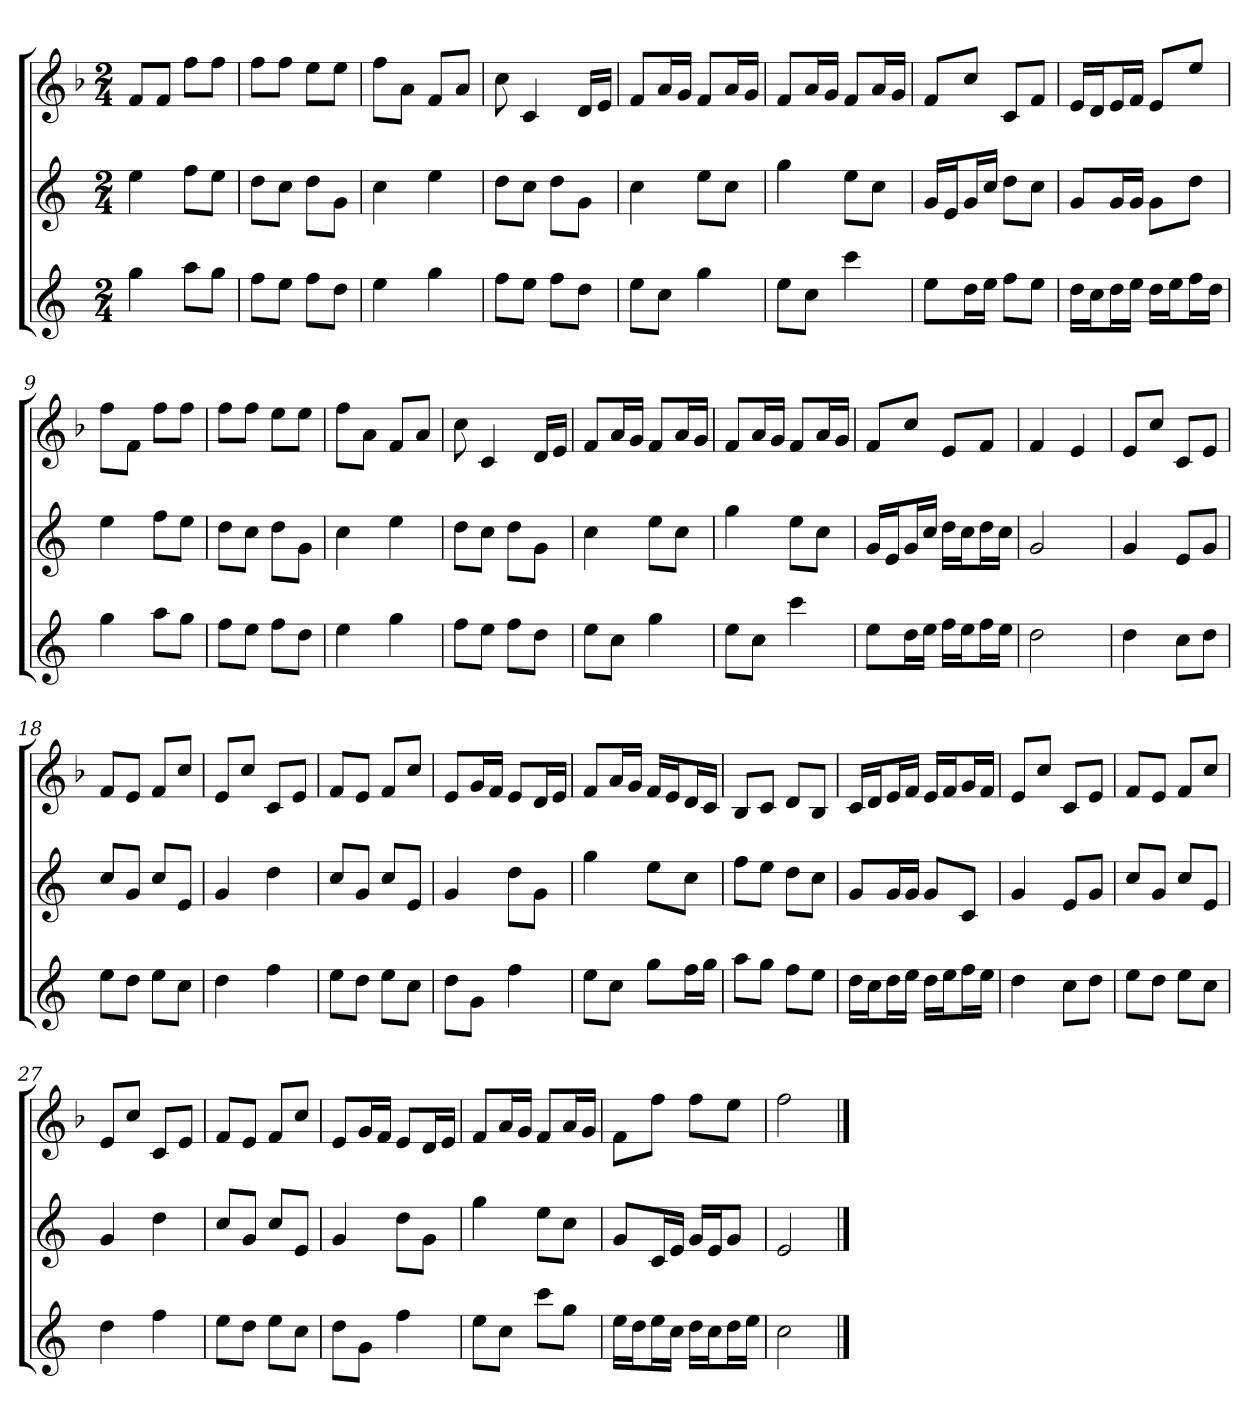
**kern	**kern	**kern
*part3	*part2	*part1
*staff3	*staff2	*staff1
*k[]	*k[]	*k[b-]
*M2/4	*M2/4	*M2/4
=1	=1	=1
4gg	4ee	8fL
.	.	8fJ
8aaL	8ffL	8ffL
8ggJ	8eeJ	8ffJ
=2	=2	=2
8ffL	8ddL	8ffL
8eeJ	8ccJ	8ffJ
8ffL	8ddL	8eeL
8ddJ	8gJ	8eeJ
=3	=3	=3
4ee	4cc	8ffL
.	.	8aJ
4gg	4ee	8fL
.	.	8aJ
=4	=4	=4
8ffL	8ddL	8cc
8eeJ	8ccJ	4c
8ffL	8ddL	.
8ddJ	8gJ	16dLL
.	.	16eJJ
=5	=5	=5
8eeL	4cc	8fL
8ccJ	.	16aL
.	.	16gJJ
4gg	8eeL	8fL
.	8ccJ	16aL
.	.	16gJJ
=6	=6	=6
8eeL	4gg	8fL
8ccJ	.	16aL
.	.	16gJJ
4ccc	8eeL	8fL
.	8ccJ	16aL
.	.	16gJJ
=7	=7	=7
8eeL	16gLL	8fL
.	16eJ	.
16ddL	16gL	8ccJ
16eeJJ	16ccJJ	.
8ffL	8ddL	8cL
8eeJ	8ccJ	8fJ
=8	=8	=8
16ddLL	8gL	16eLL
16ccJ	.	16dJ
16ddL	16gL	16eL
16eeJJ	16gJJ	16fJJ
16ddLL	8gL	8eL
16eeJ	.	.
16ffL	8ddJ	8eeJ
16ddJJ	.	.
=9	=9	=9
4gg	4ee	8ffL
.	.	8fJ
8aaL	8ffL	8ffL
8ggJ	8eeJ	8ffJ
=10	=10	=10
8ffL	8ddL	8ffL
8eeJ	8ccJ	8ffJ
8ffL	8ddL	8eeL
8ddJ	8gJ	8eeJ
=11	=11	=11
4ee	4cc	8ffL
.	.	8aJ
4gg	4ee	8fL
.	.	8aJ
=12	=12	=12
8ffL	8ddL	8cc
8eeJ	8ccJ	4c
8ffL	8ddL	.
8ddJ	8gJ	16dLL
.	.	16eJJ
=13	=13	=13
8eeL	4cc	8fL
8ccJ	.	16aL
.	.	16gJJ
4gg	8eeL	8fL
.	8ccJ	16aL
.	.	16gJJ
=14	=14	=14
8eeL	4gg	8fL
8ccJ	.	16aL
.	.	16gJJ
4ccc	8eeL	8fL
.	8ccJ	16aL
.	.	16gJJ
=15	=15	=15
8eeL	16gLL	8fL
.	16eJ	.
16ddL	16gL	8ccJ
16eeJJ	16ccJJ	.
16ffLL	16ddLL	8eL
16eeJ	16ccJ	.
16ffL	16ddL	8fJ
16eeJJ	16ccJJ	.
=16	=16	=16
2dd	2g	4f
.	.	4e
=17	=17	=17
4dd	4g	8eL
.	.	8ccJ
8ccL	8eL	8cL
8ddJ	8gJ	8eJ
=18	=18	=18
8eeL	8ccL	8fL
8ddJ	8gJ	8eJ
8eeL	8ccL	8fL
8ccJ	8eJ	8ccJ
=19	=19	=19
4dd	4g	8eL
.	.	8ccJ
4ff	4dd	8cL
.	.	8eJ
=20	=20	=20
8eeL	8ccL	8fL
8ddJ	8gJ	8eJ
8eeL	8ccL	8fL
8ccJ	8eJ	8ccJ
=21	=21	=21
8ddL	4g	8eL
8gJ	.	16gL
.	.	16fJJ
4ff	8ddL	8eL
.	8gJ	16dL
.	.	16eJJ
=22	=22	=22
8eeL	4gg	8fL
8ccJ	.	16aL
.	.	16gJJ
8ggL	8eeL	16fLL
.	.	16eJ
16ffL	8ccJ	16dL
16ggJJ	.	16cJJ
=23	=23	=23
8aaL	8ffL	8B-L
8ggJ	8eeJ	8cJ
8ffL	8ddL	8dL
8eeJ	8ccJ	8B-J
=24	=24	=24
16ddLL	8gL	16cLL
16ccJ	.	16dJ
16ddL	16gL	16eL
16eeJJ	16gJJ	16fJJ
16ddLL	8gL	16eLL
16eeJ	.	16fJ
16ffL	8cJ	16gL
16eeJJ	.	16fJJ
=25	=25	=25
4dd	4g	8eL
.	.	8ccJ
8ccL	8eL	8cL
8ddJ	8gJ	8eJ
=26	=26	=26
8eeL	8ccL	8fL
8ddJ	8gJ	8eJ
8eeL	8ccL	8fL
8ccJ	8eJ	8ccJ
=27	=27	=27
4dd	4g	8eL
.	.	8ccJ
4ff	4dd	8cL
.	.	8eJ
=28	=28	=28
8eeL	8ccL	8fL
8ddJ	8gJ	8eJ
8eeL	8ccL	8fL
8ccJ	8eJ	8ccJ
=29	=29	=29
8ddL	4g	8eL
8gJ	.	16gL
.	.	16fJJ
4ff	8ddL	8eL
.	8gJ	16dL
.	.	16eJJ
=30	=30	=30
8eeL	4gg	8fL
8ccJ	.	16aL
.	.	16gJJ
8cccL	8eeL	8fL
8ggJ	8ccJ	16aL
.	.	16gJJ
=31	=31	=31
16eeLL	8gL	8fL
16ddJ	.	.
16eeL	16cL	8ffJ
16ccJJ	16eJJ	.
16ddLL	16gLL	8ffL
16ccJ	16eJ	.
16ddL	8gJ	8eeJ
16eeJJ	.	.
=32	=32	=32
2cc	2e	2ff
==	==	==
*-	*-	*-
